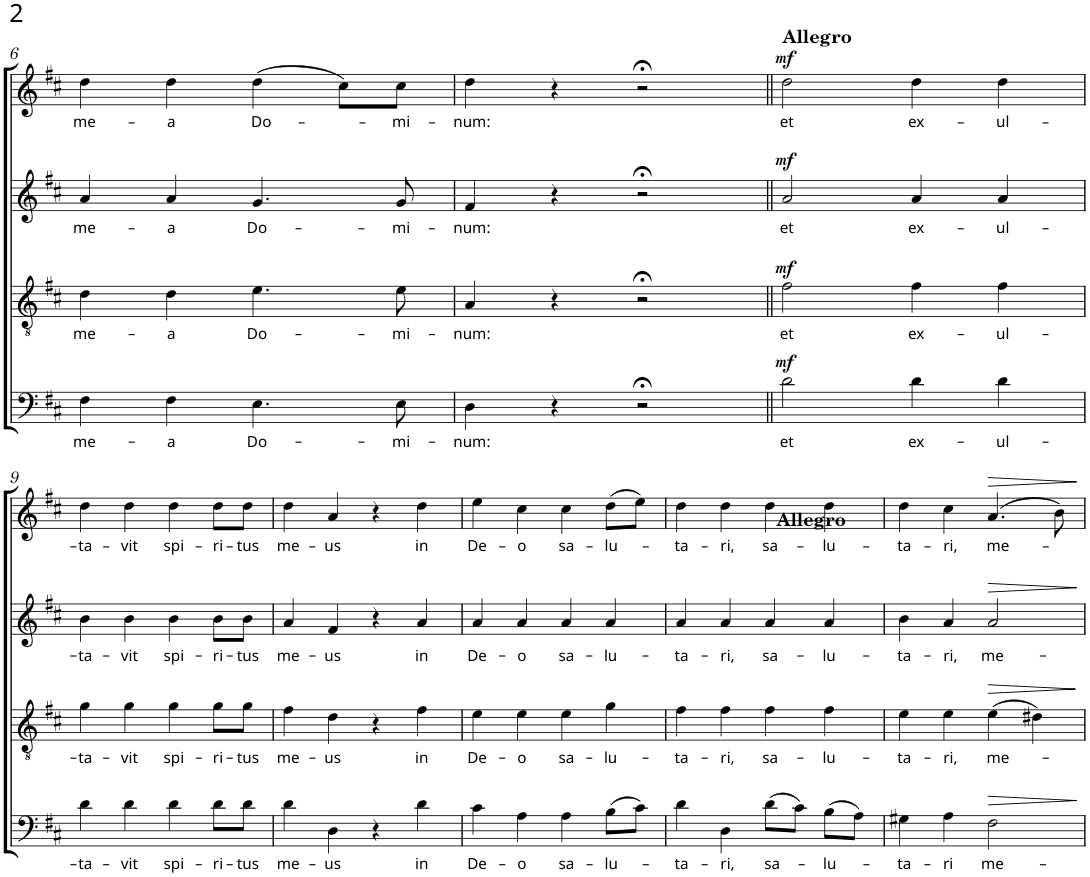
**kern	**text	**dynam	**kern	**text	**dynam	**kern	**text	**dynam	**kern	**text	**dynam
*part4	*part4	*part4	*part3	*part3	*part3	*part2	*part2	*part2	*part1	*part1	*part1
*staff4	*staff4	*staff4	*staff3	*staff3	*staff3	*staff2	*staff2	*staff2	*staff1	*staff1	*staff1
*I"Bass	*	*	*I"Tenor	*	*	*I"Alto	*	*	*I"Soprano	*	*
!!LO:PB:g=z
*clefF4	*	*	*clefGv2	*	*	*clefG2	*	*	*clefG2	*	*
*k[f#c#]	*	*	*k[f#c#]	*	*	*k[f#c#]	*	*	*k[f#c#]	*	*
*M4/4	*	*	*M4/4	*	*	*M4/4	*	*	*M4/4	*	*
*met(c)	*	*	*met(c)	*	*	*met(c)	*	*	*met(c)	*	*
=6	=6	=6	=6	=6	=6	=6	=6	=6	=6	=6	=6
!	!LO:LY:b	!	!	!LO:LY:b	!	!	!LO:LY:b	!	!	!LO:LY:b	!
4F#\	me-	.	4d\	me-	.	4a/	me-	.	4dd\	me-	.
!	!LO:LY:b	!	!	!LO:LY:b	!	!	!LO:LY:b	!	!	!LO:LY:b	!
4F#\	-a	.	4d\	-a	.	4a/	-a	.	4dd\	-a	.
!	!LO:LY:b	!	!	!LO:LY:b	!	!	!LO:LY:b	!	!	!LO:LY:b	!
4.E\	Do-	.	4.e\	Do-	.	4.g/	Do-	.	(4dd\	Do-	.
.	.	.	.	.	.	.	.	.	8cc#\L)	.	.
!	!LO:LY:b	!	!	!LO:LY:b	!	!	!LO:LY:b	!	!	!LO:LY:b	!
8E\	-mi-	.	8e\	-mi-	.	8g/	-mi-	.	8cc#\J	-mi-	.
=7	=7	=7	=7	=7	=7	=7	=7	=7	=7	=7	=7
!	!LO:LY:b	!	!	!LO:LY:b	!	!	!LO:LY:b	!	!	!LO:LY:b	!
4D\	-num:	.	4A/	-num:	.	4f#/	-num:	.	4dd\	-num:	.
4r	.	.	4r	.	.	4r	.	.	4r	.	.
2r;<	.	.	2r;<	.	.	2r;<	.	.	2r;<	.	.
=8||	=8||	=8||	=8||	=8||	=8||	=8||	=8||	=8||	=8||	=8||	=8||
!	!	!	!	!	!	!	!	!	!LO:TX:a:B:t=Allegro	!	!
!	!	!	!	!	!	!	!	!	!LO:TX:b:B:t=Allegro	!	!
!	!LO:LY:b	!LO:DY:a	!	!LO:LY:b	!LO:DY:a	!	!LO:LY:b	!LO:DY:a	!	!LO:LY:b	!LO:DY:a
2d\	et	mf	2f#\	et	mf	2a/	et	mf	2dd\	et	mf
!	!LO:LY:b	!	!	!LO:LY:b	!	!	!LO:LY:b	!	!	!LO:LY:b	!
4d\	ex-	.	4f#\	ex-	.	4a/	ex-	.	4dd\	ex-	.
!	!LO:LY:b	!	!	!LO:LY:b	!	!	!LO:LY:b	!	!	!LO:LY:b	!
4d\	-ul-	.	4f#\	-ul-	.	4a/	ul-	.	4dd\	-ul-	.
!!LO:LB:g=z
=9	=9	=9	=9	=9	=9	=9	=9	=9	=9	=9	=9
!	!LO:LY:b	!	!	!LO:LY:b	!	!	!LO:LY:b	!	!	!LO:LY:b	!
4d\	-ta-	.	4g\	-ta-	.	4b\	-ta-	.	4dd\	-ta-	.
!	!LO:LY:b	!	!	!LO:LY:b	!	!	!LO:LY:b	!	!	!LO:LY:b	!
4d\	-vit	.	4g\	-vit	.	4b\	-vit	.	4dd\	-vit	.
!	!LO:LY:b	!	!	!LO:LY:b	!	!	!LO:LY:b	!	!	!LO:LY:b	!
4d\	spi-	.	4g\	spi-	.	4b\	spi-	.	4dd\	spi-	.
!	!LO:LY:b	!	!	!LO:LY:b	!	!	!LO:LY:b	!	!	!LO:LY:b	!
8d\L	-ri-	.	8g\L	-ri-	.	8b\L	-ri-	.	8dd\L	-ri-	.
!	!LO:LY:b	!	!	!LO:LY:b	!	!	!LO:LY:b	!	!	!LO:LY:b	!
8d\J	-tus	.	8g\J	-tus	.	8b\J	-tus	.	8dd\J	-tus	.
=10	=10	=10	=10	=10	=10	=10	=10	=10	=10	=10	=10
!	!LO:LY:b	!	!	!LO:LY:b	!	!	!LO:LY:b	!	!	!LO:LY:b	!
4d\	me-	.	4f#\	me-	.	4a/	me-	.	4dd\	me-	.
!	!LO:LY:b	!	!	!LO:LY:b	!	!	!LO:LY:b	!	!	!LO:LY:b	!
4D\	-us	.	4d\	-us	.	4f#/	-us	.	4a/	-us	.
4r	.	.	4r	.	.	4r	.	.	4r	.	.
!	!LO:LY:b	!	!	!LO:LY:b	!	!	!LO:LY:b	!	!	!LO:LY:b	!
4d\	in	.	4f#\	in	.	4a/	in	.	4dd\	in	.
=11	=11	=11	=11	=11	=11	=11	=11	=11	=11	=11	=11
!	!LO:LY:b	!	!	!LO:LY:b	!	!	!LO:LY:b	!	!	!LO:LY:b	!
4c#\	De-	.	4e\	De-	.	4a/	De-	.	4ee\	De-	.
!	!LO:LY:b	!	!	!LO:LY:b	!	!	!LO:LY:b	!	!	!LO:LY:b	!
4A\	-o	.	4e\	-o	.	4a/	-o	.	4cc#\	-o	.
!	!LO:LY:b	!	!	!LO:LY:b	!	!	!LO:LY:b	!	!	!LO:LY:b	!
4A\	sa-	.	4e\	sa-	.	4a/	sa-	.	4cc#\	sa-	.
!	!LO:LY:b	!	!	!LO:LY:b	!	!	!LO:LY:b	!	!	!LO:LY:b	!
(8B\L	-lu-	.	4g\	-lu-	.	4a/	-lu-	.	(8dd\L	-lu-	.
8c#\J)	.	.	.	.	.	.	.	.	8ee\J)	.	.
=12	=12	=12	=12	=12	=12	=12	=12	=12	=12	=12	=12
!	!LO:LY:b	!	!	!LO:LY:b	!	!	!LO:LY:b	!	!	!LO:LY:b	!
4d\	-ta-	.	4f#\	-ta-	.	4a/	-ta-	.	4dd\	-ta-	.
!	!LO:LY:b	!	!	!LO:LY:b	!	!	!LO:LY:b	!	!	!LO:LY:b	!
4D\	-ri,	.	4f#\	-ri,	.	4a/	-ri,	.	4dd\	-ri,	.
!	!LO:LY:b	!	!	!LO:LY:b	!	!	!LO:LY:b	!	!	!LO:LY:b	!
(8d\L	sa-	.	4f#\	sa-	.	4a/	-sa-	.	4dd\	-sa-	.
8c#\J)	.	.	.	.	.	.	.	.	.	.	.
!	!LO:LY:b	!	!	!LO:LY:b	!	!	!LO:LY:b	!	!	!LO:LY:b	!
(8B\L	-lu-	.	4f#\	-lu-	.	4a/	-lu-	.	4dd\	-lu-	.
8A\J)	.	.	.	.	.	.	.	.	.	.	.
=13	=13	=13	=13	=13	=13	=13	=13	=13	=13	=13	=13
!	!LO:LY:b	!	!	!LO:LY:b	!	!	!LO:LY:b	!	!	!LO:LY:b	!
4G#X\	-ta-	.	4e\	-ta-	.	4b\	-ta-	.	4dd\	-ta-	.
!	!LO:LY:b	!	!	!LO:LY:b	!	!	!LO:LY:b	!	!	!LO:LY:b	!
4A\	-ri	.	4e\	-ri,	.	4a/	-ri,	.	4cc#\	-ri,	.
!	!LO:LY:b	!LO:HP:b	!	!LO:LY:b	!LO:HP:b	!	!LO:LY:b	!LO:HP:b	!	!LO:LY:b	!LO:HP:b
2F#\	me-	>	(4e\	-me-	>	2a/	-me-	>	(4.a/	-me-	>
.	.	.	4d#X\)	.	.	.	.	.	.	.	.
.	.	.	.	.	.	.	.	.	8b\)	.	.
.	.	]	.	.	]	.	.	]	.	.	]
=	=	=	=	=	=	=	=	=	=	=	=
*-	*-	*-	*-	*-	*-	*-	*-	*-	*-	*-	*-
